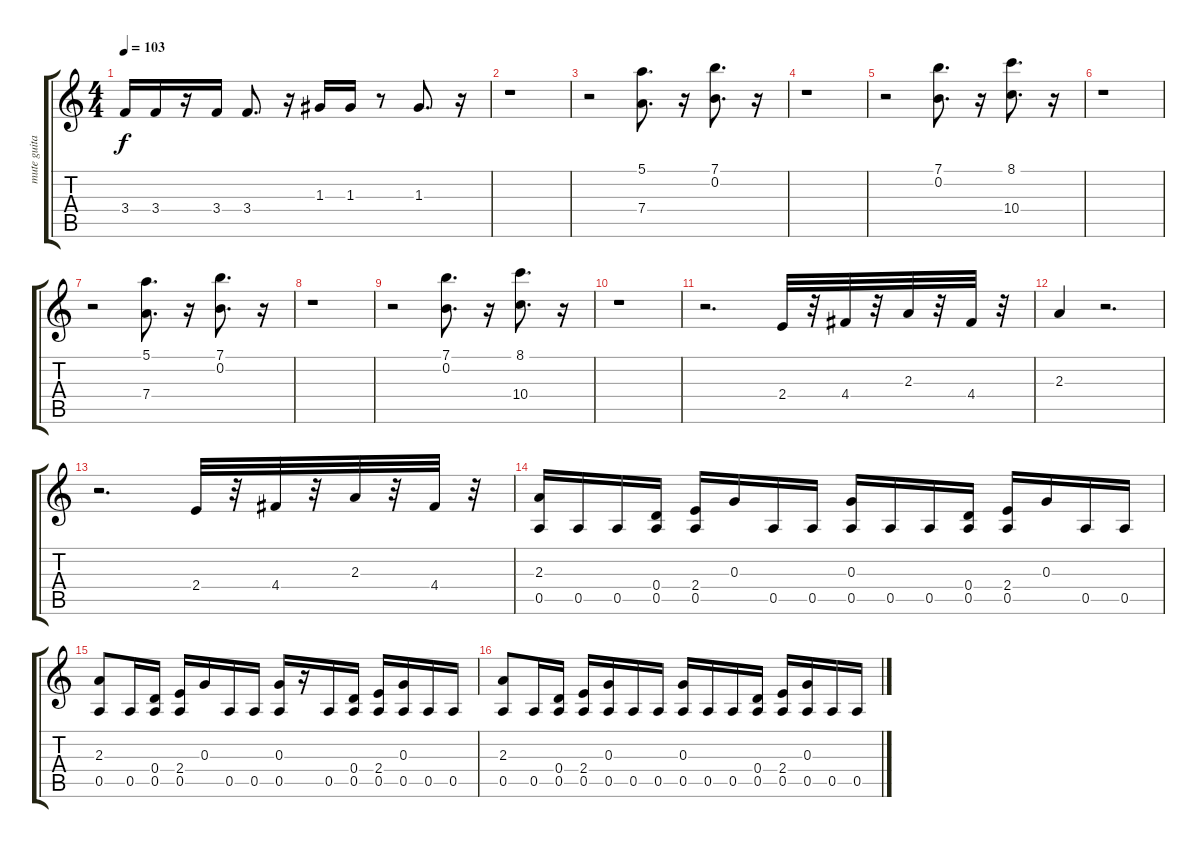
\track ("mute guitar" "mute guita") {instrument electricguitarmuted}
\staff {score tabs}
\tuning (E4 B3 G3 D3 A2 E2) {hide}
\ts (4 4)
\tempo 103
\clef g2
\ks c
3.4.16{dy f} 3.4.16 r.16 3.4.16 3.4.8{d} r.16 1.3.16 1.3.16 r.8 1.3.8{d} r.16 |
r.1 |
r.2 (5.1 7.4).8{d} r.16 (7.1 0.2).8{d} r.16 |
r.1 |
r.2 (7.1 0.2).8{d} r.16 (8.1 10.4).8{d} r.16 |
r.1 |
r.2 (5.1 7.4).8{d} r.16 (7.1 0.2).8{d} r.16 |
r.1 |
r.2 (7.1 0.2).8{d} r.16 (8.1 10.4).8{d} r.16 |
r.1 |
r.2{d} 2.4.32 r.32 4.4.32 r.32 2.3.32 r.32 4.4.32 r.32 |
2.3.4 r.2{d} |
r.2{d} 2.4.32 r.32 4.4.32 r.32 2.3.32 r.32 4.4.32 r.32 |
(2.3 0.5).16 0.5.16 0.5.16 (0.4 0.5).16 (2.4 0.5).16 0.3.16 0.5.16 0.5.16 (0.3 0.5).16 0.5.16 0.5.16 (0.4 0.5).16 (2.4 0.5).16 0.3.16 0.5.16 0.5.16 |
(2.3 0.5).8 0.5.16 (0.4 0.5).16 (2.4 0.5).16 0.3.16 0.5.16 0.5.16 (0.3 0.5).16 r.16 0.5.16 (0.4 0.5).16 (2.4 0.5).16 (0.3 0.5).16 0.5.16 0.5.16 |
(2.3 0.5).8 0.5.16 (0.4 0.5).16 (2.4 0.5).16 (0.3 0.5).16 0.5.16 0.5.16 (0.3 0.5).16 0.5.16 0.5.16 (0.4 0.5).16 (2.4 0.5).16 (0.3 0.5).16 0.5.16 0.5.16
